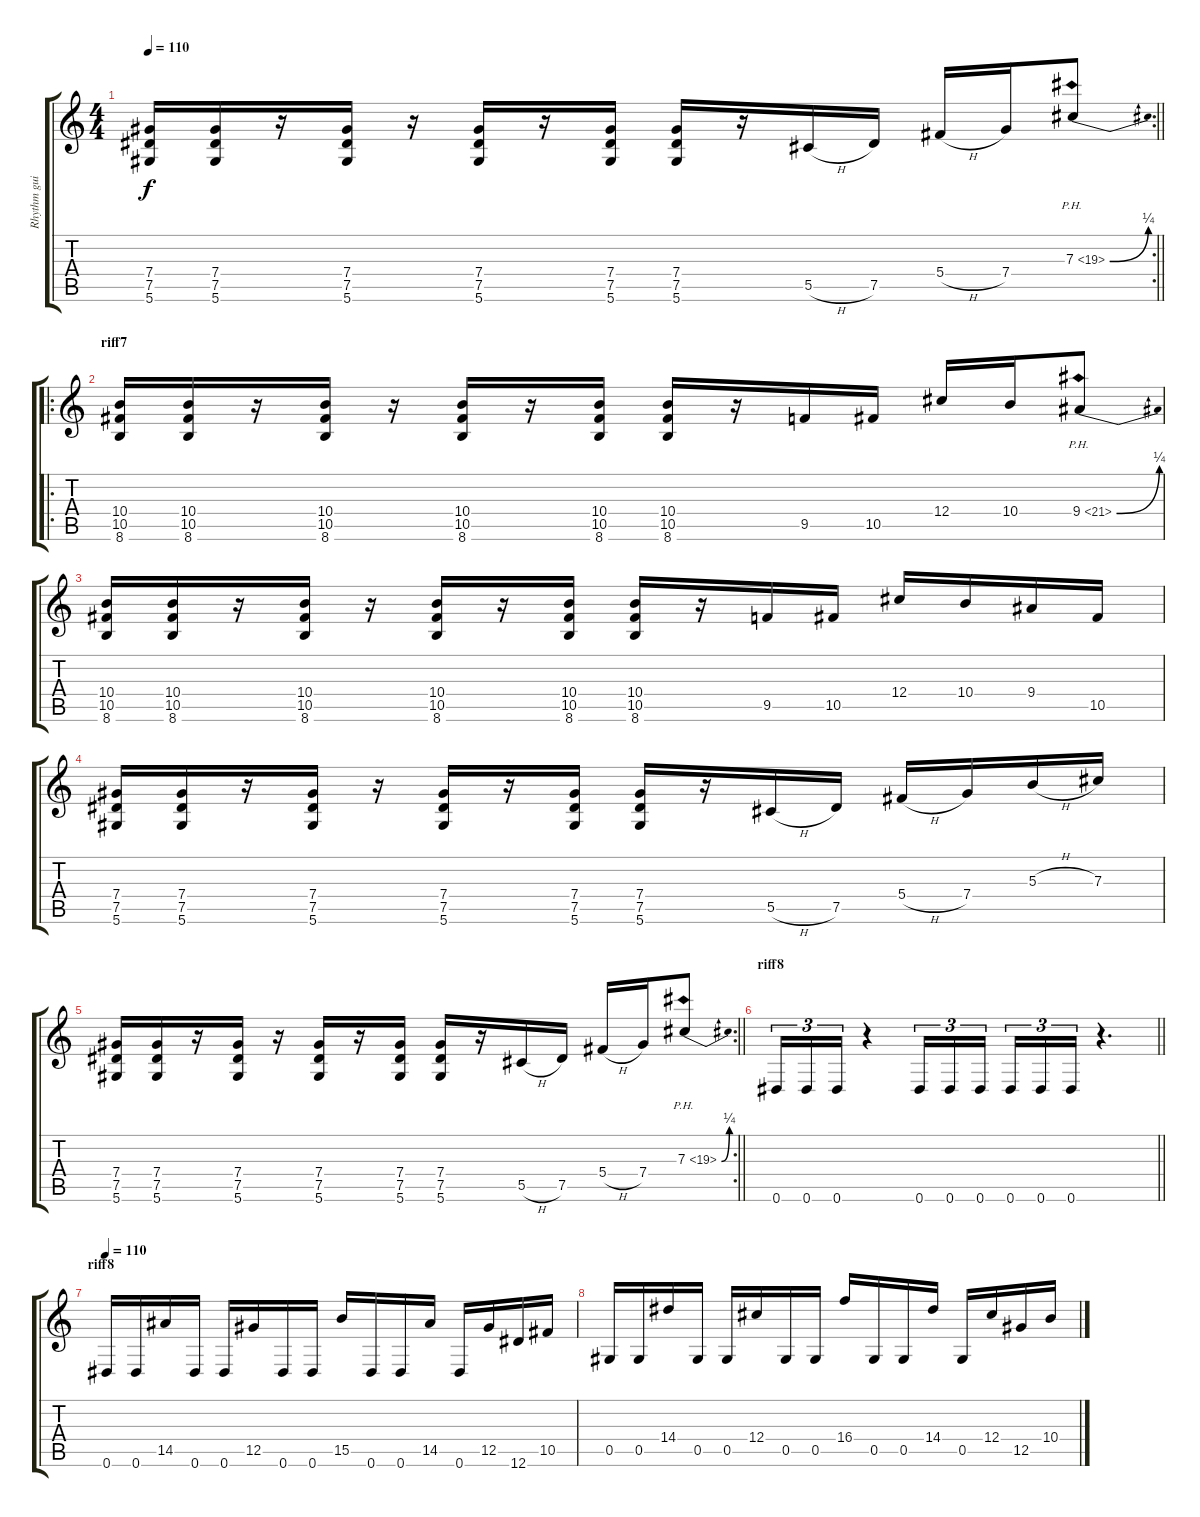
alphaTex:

\track ("Rhythm guitar" "Rhythm gui") {instrument distortionguitar}
\staff {score tabs}
\tuning (Eb4 Bb3 Gb3 Db3 Ab2 Eb2) {hide}
\rc 2
\ts (4 4)
\tempo 110
\clef g2
\barLineRight lightlight
\ks c
(7.4 7.5 5.6).16{dy f} (7.4 7.5 5.6).16 r.16 (7.4 7.5 5.6).16 r.16 (7.4 7.5 5.6).16 r.16 (7.4 7.5 5.6).16 (7.4 7.5 5.6).16 r.16 5.5{h}.16 7.5.16 5.4{h}.16 7.4.16 7.3{be (bend 0 0 60 1) ph 12}.8 |
\ro
\section ("" "riff7")
(10.4 10.5 8.6).16 (10.4 10.5 8.6).16 r.16 (10.4 10.5 8.6).16 r.16 (10.4 10.5 8.6).16 r.16 (10.4 10.5 8.6).16 (10.4 10.5 8.6).16 r.16 9.5.16 10.5.16 12.4.16 10.4.16 9.4{be (bend 0 0 60 1) ph 12}.8 |
(10.4 10.5 8.6).16 (10.4 10.5 8.6).16 r.16 (10.4 10.5 8.6).16 r.16 (10.4 10.5 8.6).16 r.16 (10.4 10.5 8.6).16 (10.4 10.5 8.6).16 r.16 9.5.16 10.5.16 12.4.16 10.4.16 9.4.16 10.5.16 |
(7.4 7.5 5.6).16 (7.4 7.5 5.6).16 r.16 (7.4 7.5 5.6).16 r.16 (7.4 7.5 5.6).16 r.16 (7.4 7.5 5.6).16 (7.4 7.5 5.6).16 r.16 5.5{h}.16 7.5.16 5.4{h}.16 7.4.16 5.3{h}.16 7.3.16 |
\rc 2
\barLineRight lightlight
(7.4 7.5 5.6).16 (7.4 7.5 5.6).16 r.16 (7.4 7.5 5.6).16 r.16 (7.4 7.5 5.6).16 r.16 (7.4 7.5 5.6).16 (7.4 7.5 5.6).16 r.16 5.5{h}.16 7.5.16 5.4{h}.16 7.4.16 7.3{be (bend 0 0 60 1) ph 12}.8 |
\section ("" "riff8")
\barLineRight lightlight
0.6.16{tu (3 2)} 0.6.16{tu (3 2)} 0.6.16{tu (3 2)} r.4 0.6.16{tu (3 2)} 0.6.16{tu (3 2)} 0.6.16{tu (3 2)} 0.6.16{tu (3 2)} 0.6.16{tu (3 2)} 0.6.16{tu (3 2)} r.4{d} |
\section ("" "riff8")
\tempo 110
0.6.16 0.6.16 14.5.16 0.6.16 0.6.16 12.5.16 0.6.16 0.6.16 15.5.16 0.6.16 0.6.16 14.5.16 0.6.16 12.5.16 12.6.16 10.5.16 |
0.5.16 0.5.16 14.4.16 0.5.16 0.5.16 12.4.16 0.5.16 0.5.16 16.4.16 0.5.16 0.5.16 14.4.16 0.5.16 12.4.16 12.5.16 10.4.16
